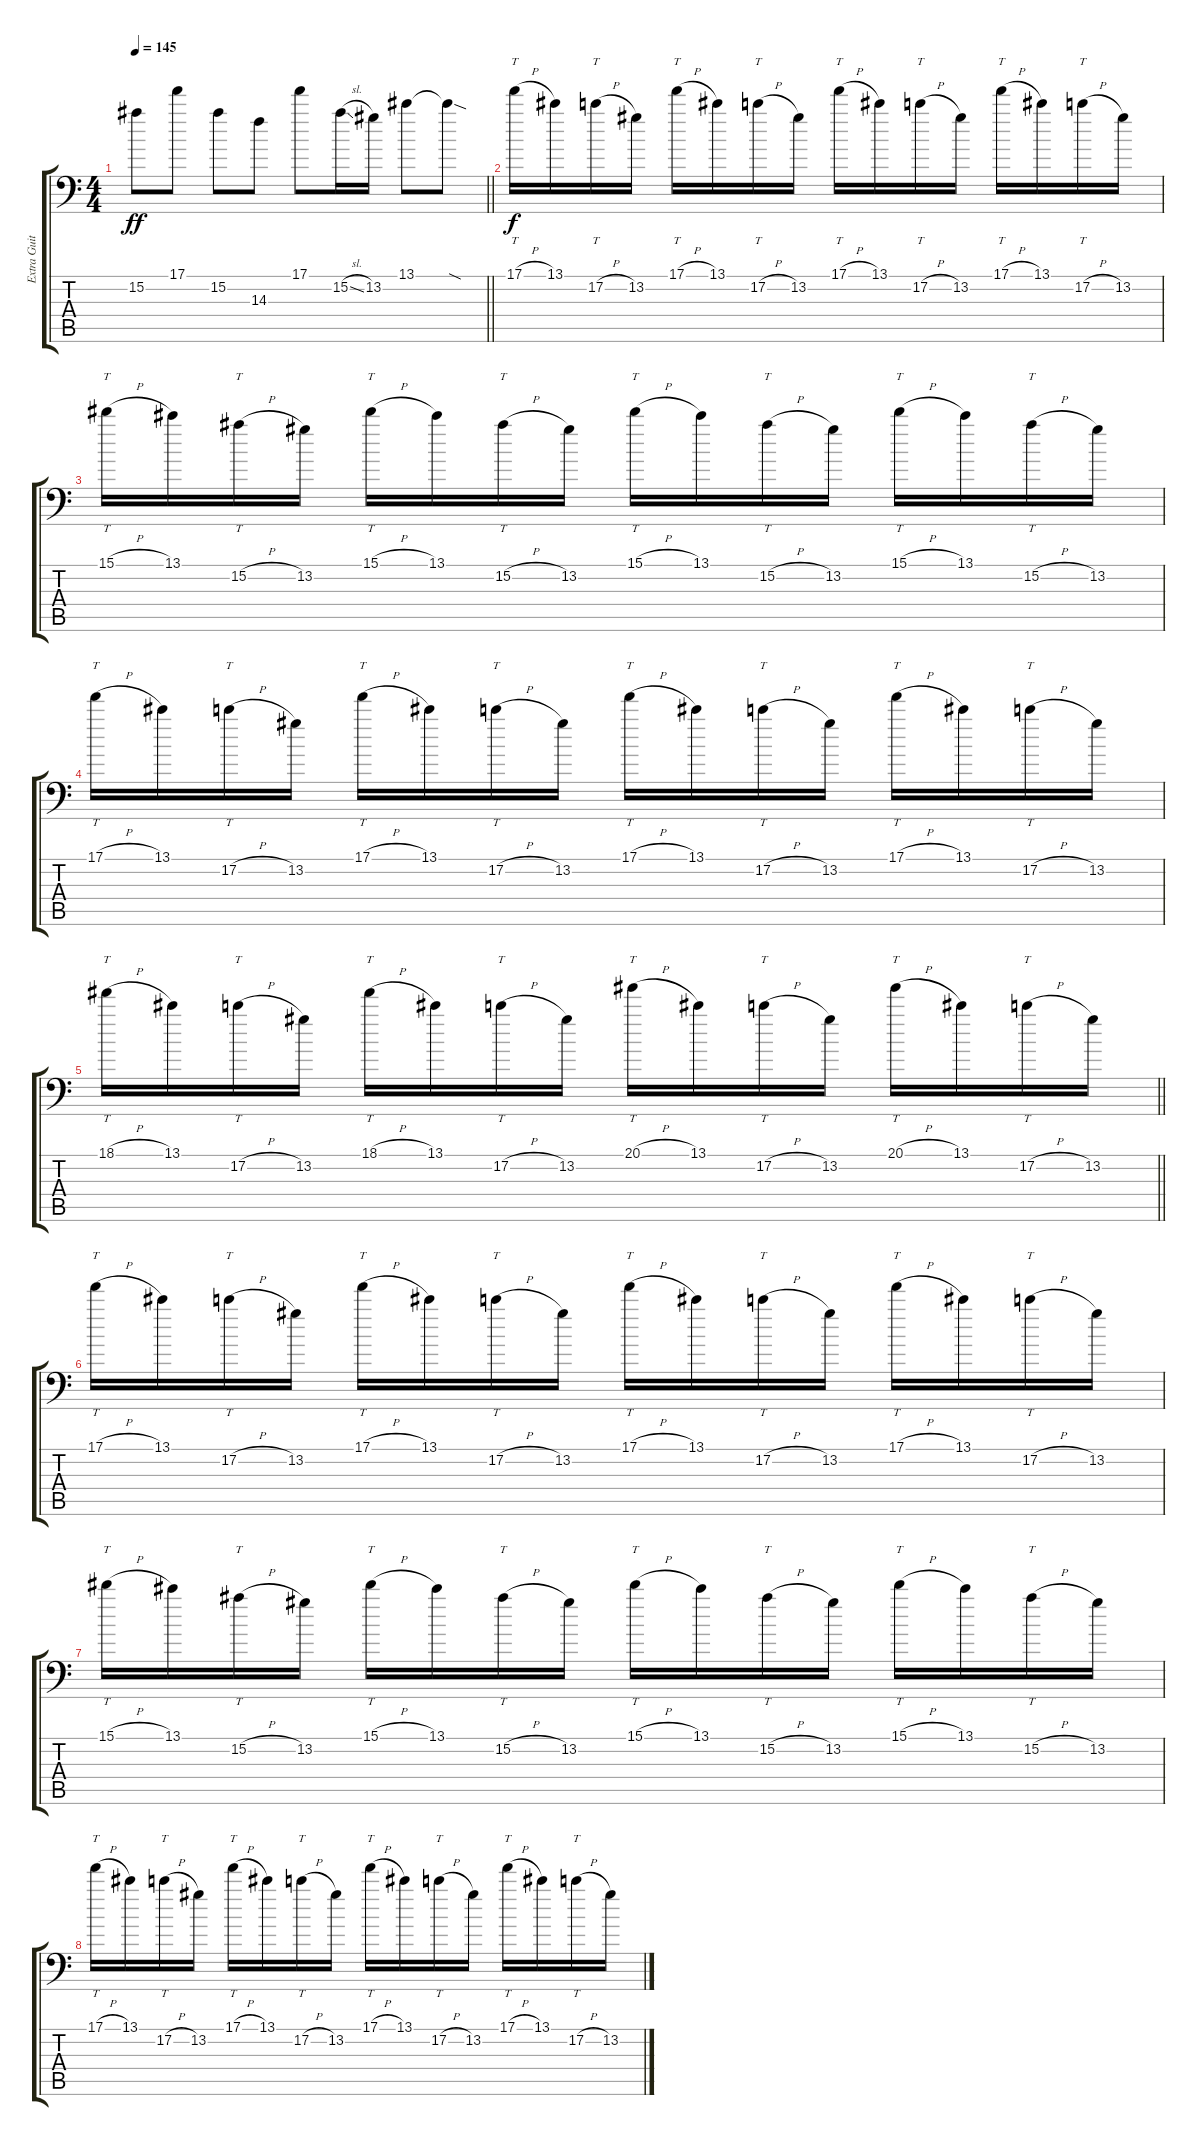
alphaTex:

\track ("Extra Guitar" "Extra Guit") {instrument overdrivenguitar}
\staff {score tabs}
\tuning (C4 G3 Eb3 Bb2 F2 Bb1) {hide}
\ts (4 4)
\tempo 145
\clef f4
\barLineRight lightlight
\ks c
15.2{t}.8{dy ff} 17.1.8 15.2.8 14.3.8 17.1.8 15.2{sl}.16 13.2.16 13.1.8 13.1{sod t}.8 |
17.1{h}.16{tt dy f} 13.1.16 17.2{h}.16{tt} 13.2.16 17.1{h}.16{tt} 13.1.16 17.2{h}.16{tt} 13.2.16 17.1{h}.16{tt} 13.1.16 17.2{h}.16{tt} 13.2.16 17.1{h}.16{tt} 13.1.16 17.2{h}.16{tt} 13.2.16 |
15.1{h}.16{tt} 13.1.16 15.2{h}.16{tt} 13.2.16 15.1{h}.16{tt} 13.1.16 15.2{h}.16{tt} 13.2.16 15.1{h}.16{tt} 13.1.16 15.2{h}.16{tt} 13.2.16 15.1{h}.16{tt} 13.1.16 15.2{h}.16{tt} 13.2.16 |
17.1{h}.16{tt} 13.1.16 17.2{h}.16{tt} 13.2.16 17.1{h}.16{tt} 13.1.16 17.2{h}.16{tt} 13.2.16 17.1{h}.16{tt} 13.1.16 17.2{h}.16{tt} 13.2.16 17.1{h}.16{tt} 13.1.16 17.2{h}.16{tt} 13.2.16 |
\barLineRight lightlight
18.1{h}.16{tt} 13.1.16 17.2{h}.16{tt} 13.2.16 18.1{h}.16{tt} 13.1.16 17.2{h}.16{tt} 13.2.16 20.1{h}.16{tt} 13.1.16 17.2{h}.16{tt} 13.2.16 20.1{h}.16{tt} 13.1.16 17.2{h}.16{tt} 13.2.16 |
17.1{h}.16{tt} 13.1.16 17.2{h}.16{tt} 13.2.16 17.1{h}.16{tt} 13.1.16 17.2{h}.16{tt} 13.2.16 17.1{h}.16{tt} 13.1.16 17.2{h}.16{tt} 13.2.16 17.1{h}.16{tt} 13.1.16 17.2{h}.16{tt} 13.2.16 |
15.1{h}.16{tt} 13.1.16 15.2{h}.16{tt} 13.2.16 15.1{h}.16{tt} 13.1.16 15.2{h}.16{tt} 13.2.16 15.1{h}.16{tt} 13.1.16 15.2{h}.16{tt} 13.2.16 15.1{h}.16{tt} 13.1.16 15.2{h}.16{tt} 13.2.16 |
17.1{h}.16{tt} 13.1.16 17.2{h}.16{tt} 13.2.16 17.1{h}.16{tt} 13.1.16 17.2{h}.16{tt} 13.2.16 17.1{h}.16{tt} 13.1.16 17.2{h}.16{tt} 13.2.16 17.1{h}.16{tt} 13.1.16 17.2{h}.16{tt} 13.2.16
